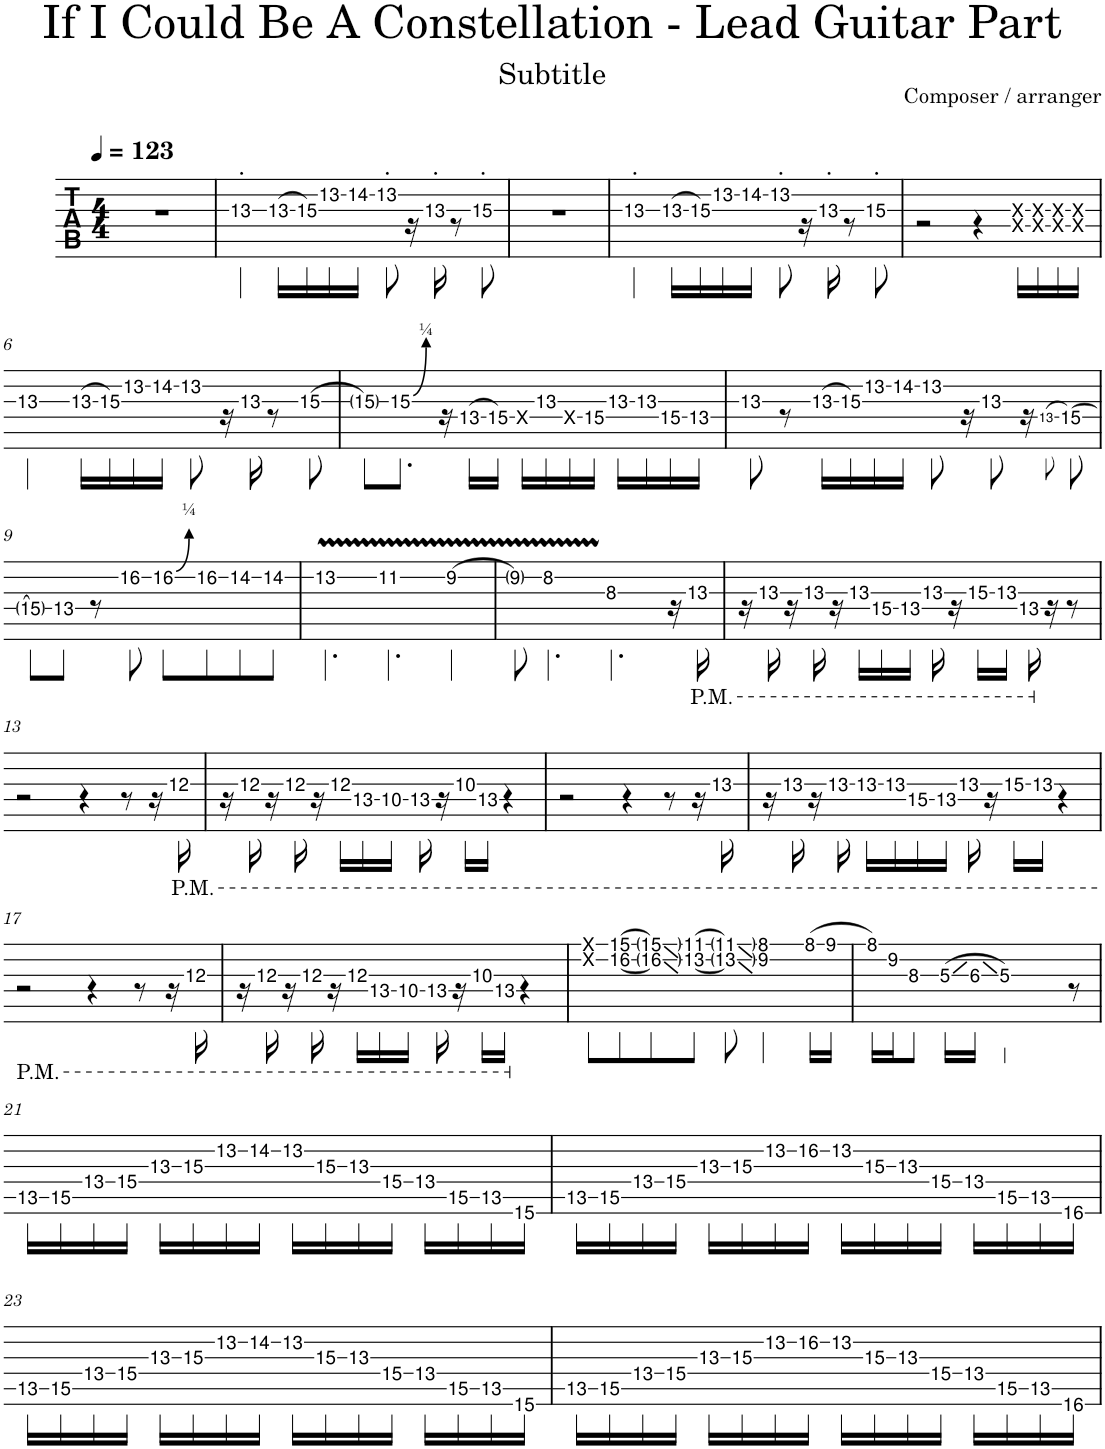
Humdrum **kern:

**kern
*part1
*staff1
*I"Electric Guitar
*I'El. Guit.
*stria6
*
*k[b-e-a-d-]
*M4/4
*MM123
=1
1r
=2
4a-'\
(16a-\LL
16b-\)
16cc\
16dd-\JJ
8cc'\
16r
16a-'\
8r
8b-'\
=3
1r
=4
4a-'\
(16a-\LL
16b-\)
16cc\
16dd-\JJ
8cc'\
16r
16a-'\
8r
8b-'\
=5
2r
4r
16E--\ 16G\LL
16E--\ 16G\
16E--\ 16G\
16E--\ 16G\JJ
!!LO:LB:g=z
=6
4a-\
(16a-\LL
16b-\)
16cc\
16dd-\JJ
8cc\
16r
16a-\
8r
[8b-\
=7
8b-\L]
8.b-\J
16r
(16e-\LL
16f\JJ)
16E--\LL
16a-\
16E--\
16f\JJ
16a-\LL
16a-\
16f\
16e-\JJ
=8
8a-\
8r
(16a-\LL
16b-\)
16cc\
16dd-\JJ
8cc\
16r
8a-\
16r
(8qe-\
[8f\)
!!LO:LB:g=z
=9
8f\L]
8e-\J
8r
8ee-\
8ee-\L
8ee-\
8dd-\
8dd-\J
=10
4.cc\
4.b-\
[4a-\
=11
8a-\]
4.g\
4.e-\
16r
!LO:TX:b:t=P.M.
16a-\
=12
16r
16a-\
16r
16a-\
16r
16a-\LL
16f\
16e-\JJ
16a-\
16r
16b-\LL
16a-\JJ
16e-\
16r
8r
!!LO:LB:g=z
=13
2r
4r
8r
16r
!LO:TX:b:t=P.M.
16g\
=14
16r
16g\
16r
16g\
16r
16g\LL
16e-\
16c\JJ
16e-\
16r
16f\LL
16e-\JJ
4r
=15
2r
4r
8r
16r
16a-\
=16
16r
16a-\
16r
16a-\
16a-\LL
16a-\
16f\
16e-\JJ
16a-\
16r
16b-\LL
16a-\JJ
4r
!!LO:LB:g=z
=17
2r
4r
8r
16r
16g\
=18
16r
16g\
16r
16g\
16r
16g\LL
16e-\
16c\JJ
16e-\
16r
16f\LL
16e-\JJ
4r
=19
8c-\ 8f-\L
[8ee-\ [8gg\
8ee-\] 8gg\]
[8cc\ [8ee-\J
8cc\] 8ee-\]
4a-\ 4cc\
(16cc\LL
16dd-\JJ
=20
16cc\LL)
16a-\J
8e-\J
(16c\LL
16d-\JJ
2c\)
8r
!!LO:LB:g=z
=21
16B-\LL
16c\
16e-\
16f\JJ
16a-\LL
16b-\
16cc\
16dd-\JJ
16cc\LL
16b-\
16a-\
16f\JJ
16e-\LL
16c\
16B-\
16G\JJ
=22
16B-\LL
16c\
16e-\
16f\JJ
16a-\LL
16b-\
16cc\
16ee-\JJ
16cc\LL
16b-\
16a-\
16f\JJ
16e-\LL
16c\
16B-\
16A-\JJ
!!LO:LB:g=z
=23
16B-\LL
16c\
16e-\
16f\JJ
16a-\LL
16b-\
16cc\
16dd-\JJ
16cc\LL
16b-\
16a-\
16f\JJ
16e-\LL
16c\
16B-\
16G\JJ
=24
16B-\LL
16c\
16e-\
16f\JJ
16a-\LL
16b-\
16cc\
16ee-\JJ
16cc\LL
16b-\
16a-\
16f\JJ
16e-\LL
16c\
16B-\
16A-\JJ
=
*-
